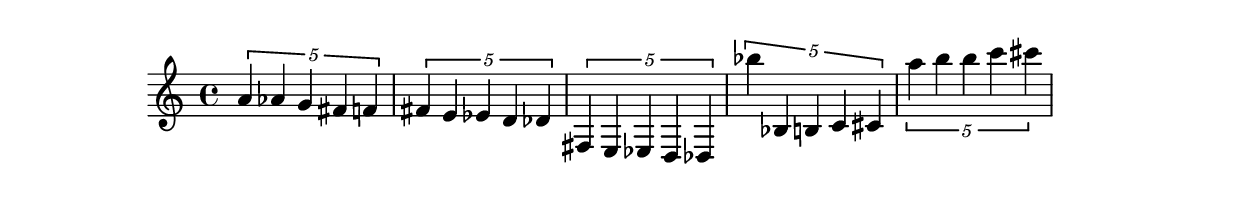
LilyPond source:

\header {

    texidoc = "Tuplet brackets stay clear of the staff. The
slope is determined by the graphical characteristic of the notes, but
if the musical pattern does not follow graphical slope, then the
bracket is horizontal

The bracket direction is determined by the dominating stem direction.
 
"

}


\version "2.6.0"

\score {
     \relative c' {
	\times 4/5 { a'4 as g fis f }
	\times 4/5 { fis4 e es d des }
	\times 4/5 { fis,4 e es d des }
	\times 4/5 { bes'''4 bes,, b c cis }
	\times 4/5 { a''4 b b c cis }
    }
    \layout {
	raggedright = ##t 
    }
}

